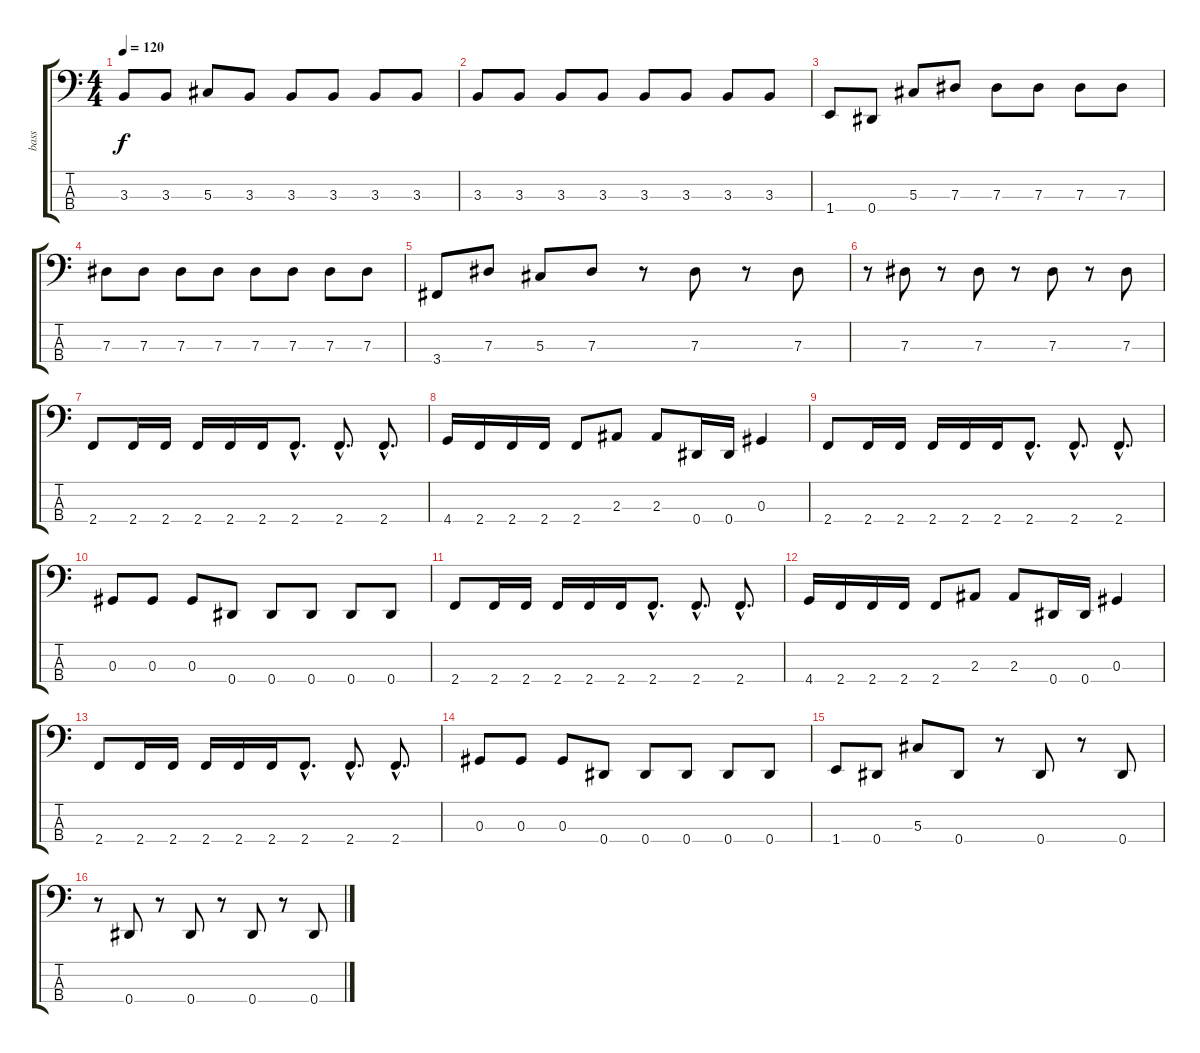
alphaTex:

\track ("bass" "bass") {instrument electricbasspick}
\staff {score tabs}
\tuning (Gb2 Db2 Ab1 Eb1) {hide}
\ts (4 4)
\tempo 120
\clef f4
\ks c
3.3.8{dy f} 3.3.8 5.3.8 3.3.8 3.3.8 3.3.8 3.3.8 3.3.8 |
3.3.8 3.3.8 3.3.8 3.3.8 3.3.8 3.3.8 3.3.8 3.3.8 |
1.4.8 0.4.8 5.3.8 7.3.8 7.3.8 7.3.8 7.3.8 7.3.8 |
7.3.8 7.3.8 7.3.8 7.3.8 7.3.8 7.3.8 7.3.8 7.3.8 |
3.4.8 7.3.8 5.3.8 7.3.8 r.8 7.3.8 r.8 7.3.8 |
r.8 7.3.8 r.8 7.3.8 r.8 7.3.8 r.8 7.3.8 |
2.4.8 2.4.16 2.4.16 2.4.16 2.4.16 2.4.16 2.4{hac}.8{d} 2.4{hac}.8{d} 2.4{hac}.8{d} |
4.4.16 2.4.16 2.4.16 2.4.16 2.4.8 2.3.8 2.3.8 0.4.16 0.4.16 0.3.4 |
2.4.8 2.4.16 2.4.16 2.4.16 2.4.16 2.4.16 2.4{hac}.8{d} 2.4{hac}.8{d} 2.4{hac}.8{d} |
0.3.8 0.3.8 0.3.8 0.4.8 0.4.8 0.4.8 0.4.8 0.4.8 |
2.4.8 2.4.16 2.4.16 2.4.16 2.4.16 2.4.16 2.4{hac}.8{d} 2.4{hac}.8{d} 2.4{hac}.8{d} |
4.4.16 2.4.16 2.4.16 2.4.16 2.4.8 2.3.8 2.3.8 0.4.16 0.4.16 0.3.4 |
2.4.8 2.4.16 2.4.16 2.4.16 2.4.16 2.4.16 2.4{hac}.8{d} 2.4{hac}.8{d} 2.4{hac}.8{d} |
0.3.8 0.3.8 0.3.8 0.4.8 0.4.8 0.4.8 0.4.8 0.4.8 |
1.4.8 0.4.8 5.3.8 0.4.8 r.8 0.4.8 r.8 0.4.8 |
r.8 0.4.8 r.8 0.4.8 r.8 0.4.8 r.8 0.4.8
